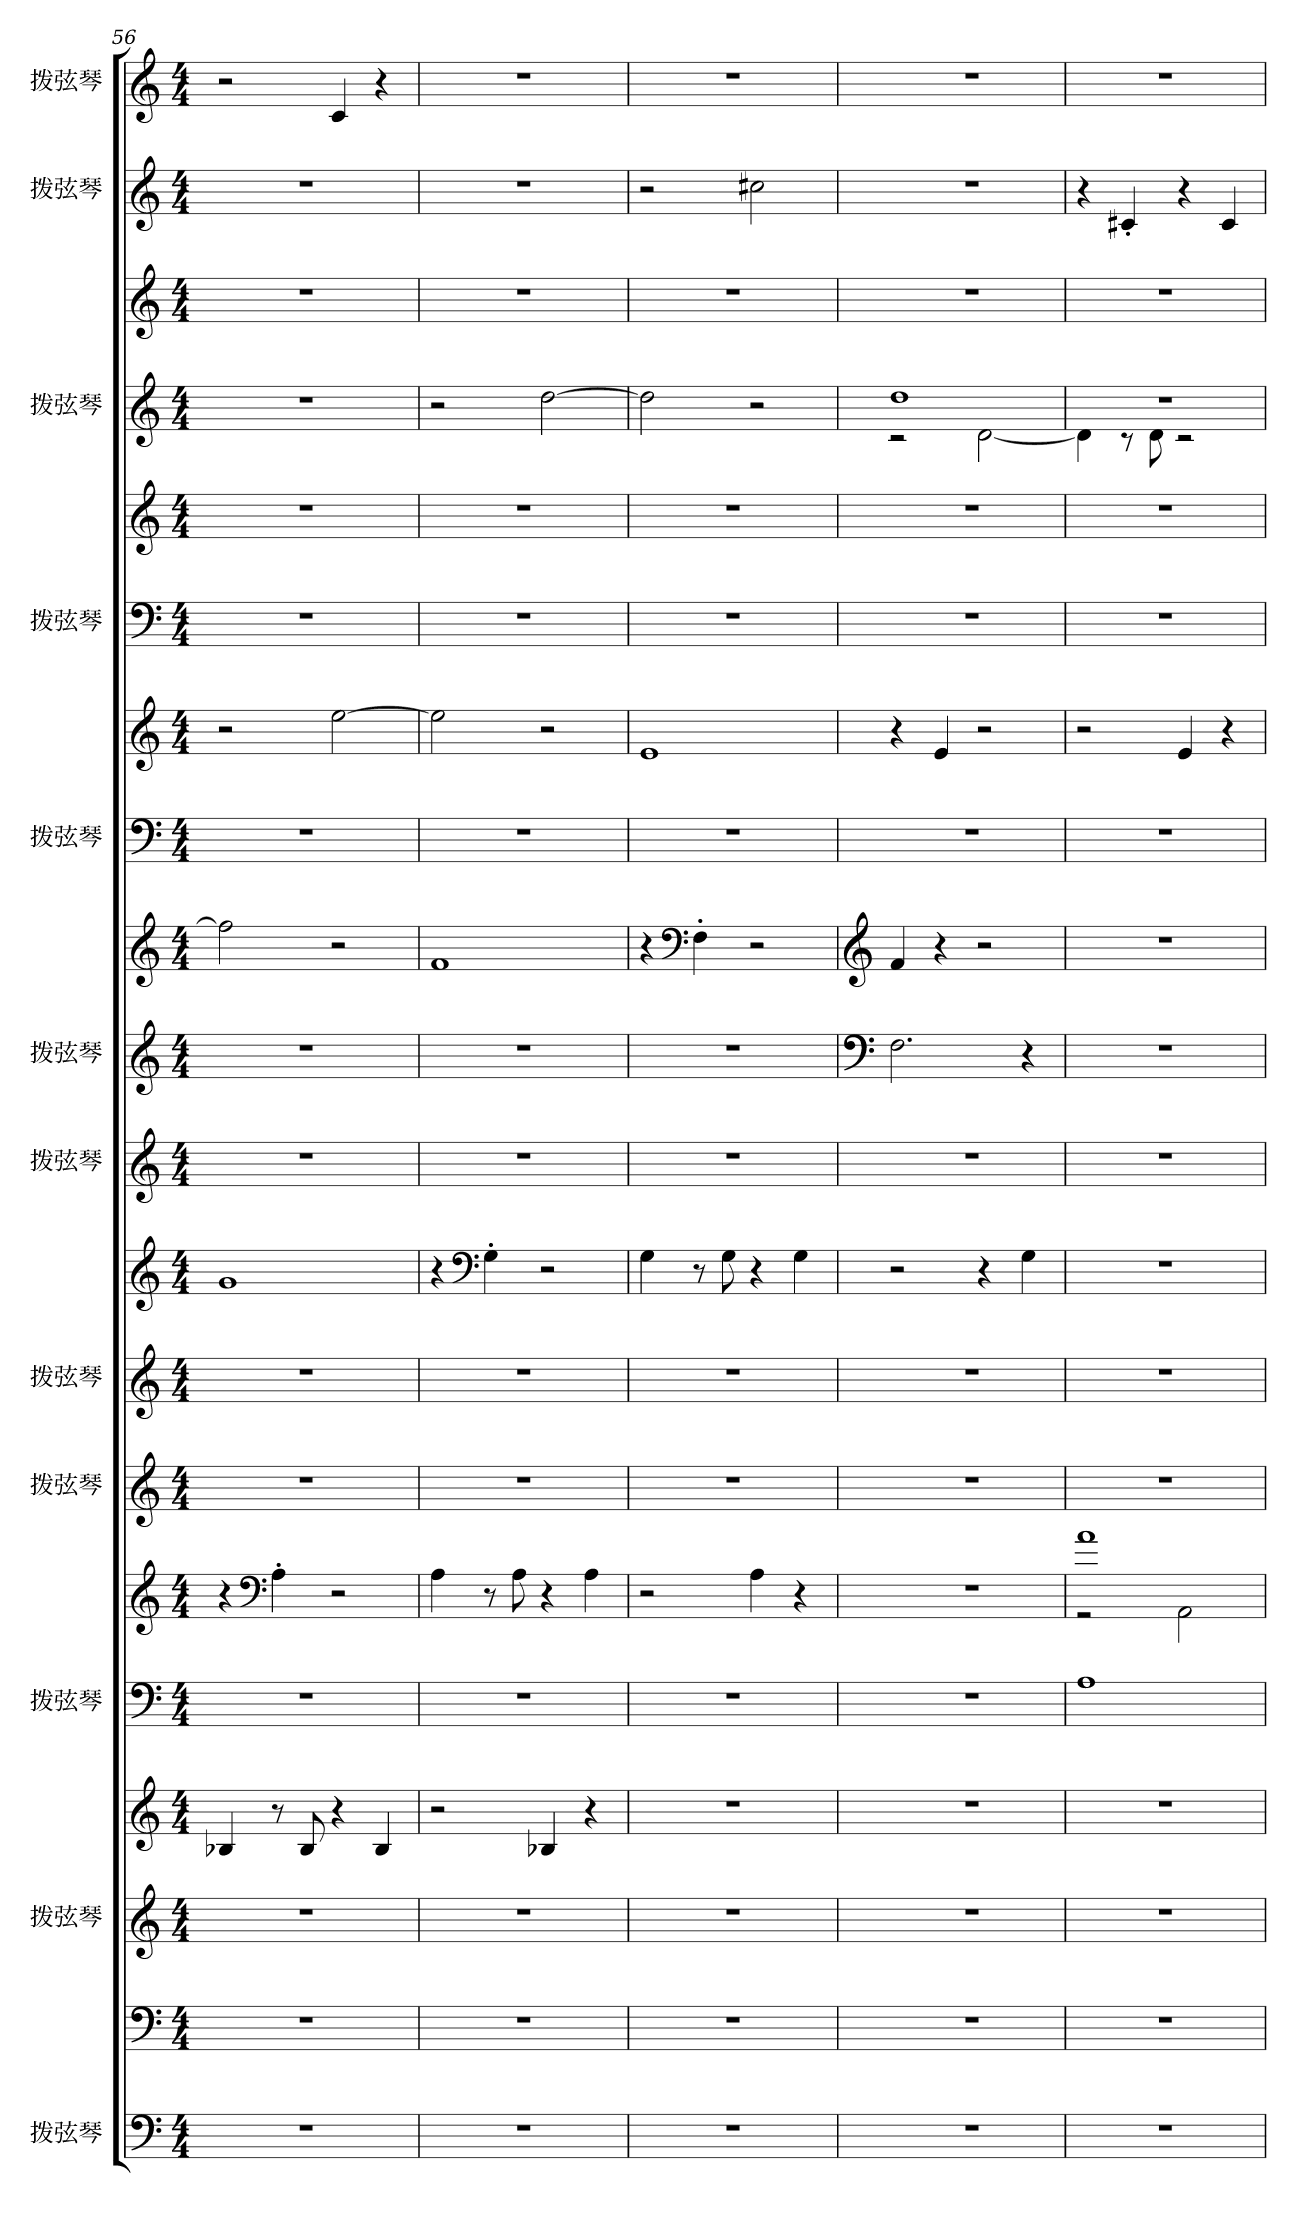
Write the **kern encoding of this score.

**kern	**kern	**kern	**kern	**kern	**kern	**kern	**kern	**kern	**kern	**kern	**kern	**kern	**kern	**kern	**kern	**kern	**kern	**kern	**kern
*part12	*part12	*part11	*part11	*part10	*part10	*part9	*part8	*part8	*part7	*part6	*part6	*part5	*part5	*part4	*part4	*part3	*part3	*part2	*part1
*staff20	*staff19	*staff18	*staff17	*staff16	*staff15	*staff14	*staff13	*staff12	*staff11	*staff10	*staff9	*staff8	*staff7	*staff6	*staff5	*staff4	*staff3	*staff2	*staff1
*I"拨弦琴	*	*I"拨弦琴	*	*I"拨弦琴	*	*I"拨弦琴	*I"拨弦琴	*	*I"拨弦琴	*I"拨弦琴	*	*I"拨弦琴	*	*I"拨弦琴	*	*I"拨弦琴	*	*I"拨弦琴	*I"拨弦琴
*clefF4	*clefF4	*clefG2	*clefG2	*clefF4	*clefG2	*clefG2	*clefG2	*clefG2	*clefG2	*clefG2	*clefG2	*clefF4	*clefG2	*clefF4	*clefG2	*clefG2	*clefG2	*clefG2	*clefG2
*k[]	*k[]	*k[]	*k[]	*k[]	*k[]	*k[]	*k[]	*k[]	*k[]	*k[]	*k[]	*k[]	*k[]	*k[]	*k[]	*k[]	*k[]	*k[]	*k[]
*M4/4	*M4/4	*M4/4	*M4/4	*M4/4	*M4/4	*M4/4	*M4/4	*M4/4	*M4/4	*M4/4	*M4/4	*M4/4	*M4/4	*M4/4	*M4/4	*M4/4	*M4/4	*M4/4	*M4/4
=56	=56	=56	=56	=56	=56	=56	=56	=56	=56	=56	=56	=56	=56	=56	=56	=56	=56	=56	=56
1r	1r	1r	4B-X/	1r	4r	1r	1r	1g	1r	1r	2ff\]	1r	2r	1r	1r	1r	1r	1r	2r
*	*	*	*	*	*clefF4	*	*	*	*	*	*	*	*	*	*	*	*	*	*
.	.	.	8r	.	4A'\	.	.	.	.	.	.	.	.	.	.	.	.	.	.
.	.	.	8B-/	.	.	.	.	.	.	.	.	.	.	.	.	.	.	.	.
.	.	.	4r	.	2r	.	.	.	.	.	2r	.	[2ee\	.	.	.	.	.	4c/
.	.	.	4B-/	.	.	.	.	.	.	.	.	.	.	.	.	.	.	.	4r
!!LO:PB:g=z
=57	=57	=57	=57	=57	=57	=57	=57	=57	=57	=57	=57	=57	=57	=57	=57	=57	=57	=57	=57
1r	1r	1r	2r	1r	4A\	1r	1r	4r	1r	1r	1f	1r	2ee\]	1r	1r	2r	1r	1r	1r
*	*	*	*	*	*	*	*	*clefF4	*	*	*	*	*	*	*	*	*	*	*
.	.	.	.	.	8r	.	.	4G'\	.	.	.	.	.	.	.	.	.	.	.
.	.	.	.	.	8A\	.	.	.	.	.	.	.	.	.	.	.	.	.	.
.	.	.	4B-X/	.	4r	.	.	2r	.	.	.	.	2r	.	.	[2dd\	.	.	.
.	.	.	4r	.	4A\	.	.	.	.	.	.	.	.	.	.	.	.	.	.
=58	=58	=58	=58	=58	=58	=58	=58	=58	=58	=58	=58	=58	=58	=58	=58	=58	=58	=58	=58
1r	1r	1r	1r	1r	2r	1r	1r	4G\	1r	1r	4r	1r	1e	1r	1r	2dd\]	1r	2r	1r
*	*	*	*	*	*	*	*	*	*	*	*clefF4	*	*	*	*	*	*	*	*
.	.	.	.	.	.	.	.	8r	.	.	4F'\	.	.	.	.	.	.	.	.
.	.	.	.	.	.	.	.	8G\	.	.	.	.	.	.	.	.	.	.	.
.	.	.	.	.	4A\	.	.	4r	.	.	2r	.	.	.	.	2r	.	2cc#X\	.
.	.	.	.	.	4r	.	.	4G\	.	.	.	.	.	.	.	.	.	.	.
=59	=59	=59	=59	=59	=59	=59	=59	=59	=59	=59	=59	=59	=59	=59	=59	=59	=59	=59	=59
*	*	*	*	*	*	*	*	*	*	*clefF4	*clefG2	*	*	*	*	*	*	*	*
*	*	*	*	*	*	*	*	*	*	*	*	*	*	*	*	*^	*	*	*
1r	1r	1r	1r	1r	1r	1r	1r	2r	1r	2.F\	4f/	1r	4r	1r	1r	1dd	2r	1r	1r	1r
.	.	.	.	.	.	.	.	.	.	.	4r	.	4e/	.	.	.	.	.	.	.
.	.	.	.	.	.	.	.	4r	.	.	2r	.	2r	.	.	.	[2d\	.	.	.
.	.	.	.	.	.	.	.	4G\	.	4r	.	.	.	.	.	.	.	.	.	.
=60	=60	=60	=60	=60	=60	=60	=60	=60	=60	=60	=60	=60	=60	=60	=60	=60	=60	=60	=60	=60
*	*	*	*	*	*^	*	*	*	*	*	*	*	*	*	*	*	*	*	*	*
1r	1r	1r	1r	1A	1a	2r	1r	1r	1r	1r	1r	1r	1r	2r	1r	1r	1r	4d\]	1r	4r	1r
.	.	.	.	.	.	.	.	.	.	.	.	.	.	.	.	.	.	8r	.	4c#X'/	.
.	.	.	.	.	.	.	.	.	.	.	.	.	.	.	.	.	.	8d\	.	.	.
.	.	.	.	.	.	2AA\	.	.	.	.	.	.	.	4e/	.	.	.	2r	.	4r	.
.	.	.	.	.	.	.	.	.	.	.	.	.	.	4r	.	.	.	.	.	4c#/	.
*	*	*	*	*	*v	*v	*	*	*	*	*	*	*	*	*	*	*v	*v	*	*	*
=	=	=	=	=	=	=	=	=	=	=	=	=	=	=	=	=	=	=	=
*-	*-	*-	*-	*-	*-	*-	*-	*-	*-	*-	*-	*-	*-	*-	*-	*-	*-	*-	*-
